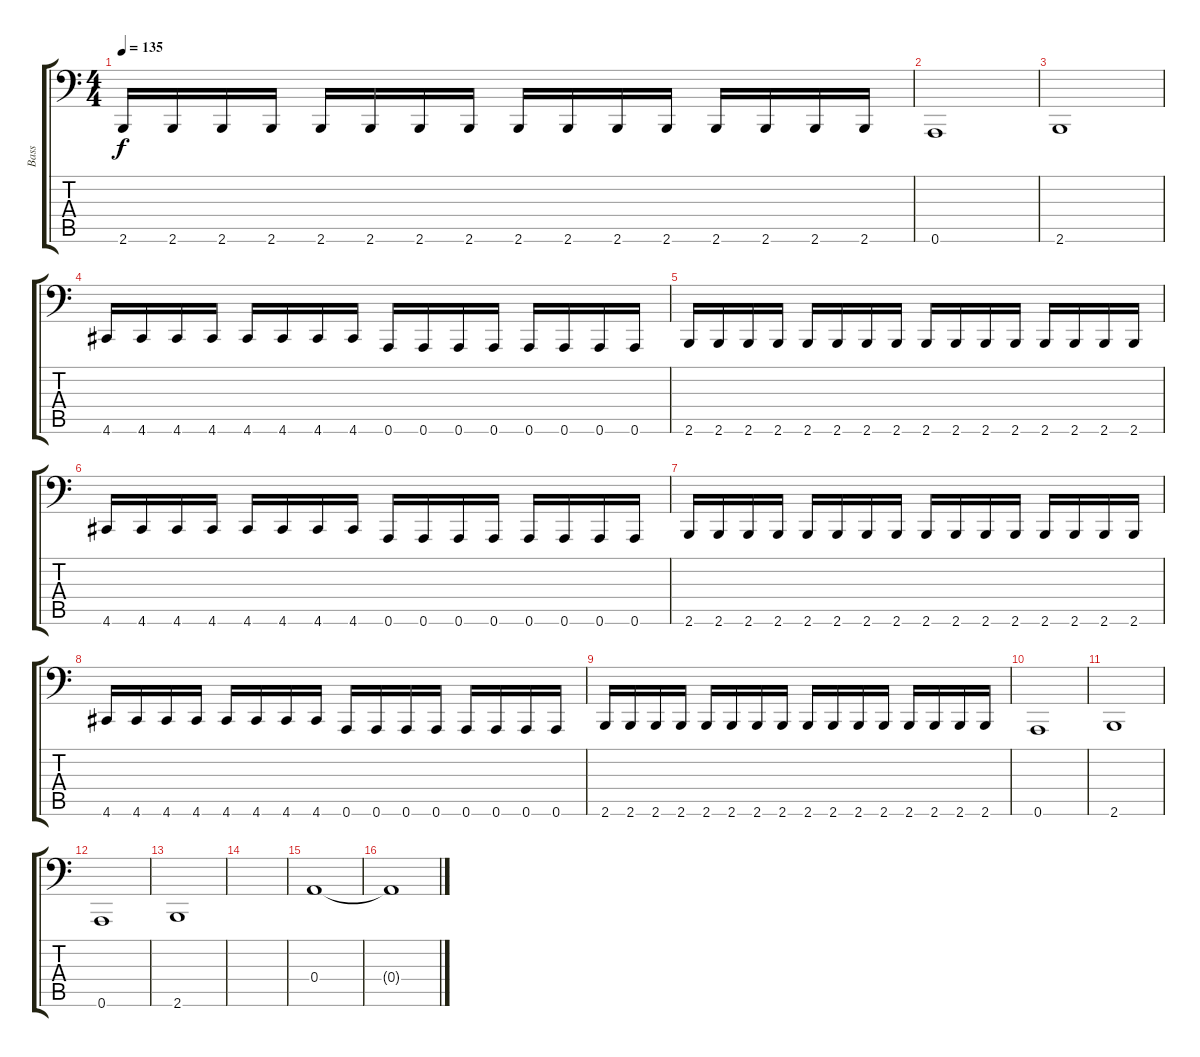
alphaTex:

\track ("Bass" "Bass") {instrument electricbasspick}
\staff {score tabs}
\tuning (B2 Gb2 D2 A1 E1 A0) {hide}
\ts (4 4)
\tempo 135
\clef f4
\ks c
2.6.16{dy f} 2.6.16 2.6.16 2.6.16 2.6.16 2.6.16 2.6.16 2.6.16 2.6.16 2.6.16 2.6.16 2.6.16 2.6.16 2.6.16 2.6.16 2.6.16 |
0.6.1 |
2.6.1 |
4.6.16 4.6.16 4.6.16 4.6.16 4.6.16 4.6.16 4.6.16 4.6.16 0.6.16 0.6.16 0.6.16 0.6.16 0.6.16 0.6.16 0.6.16 0.6.16 |
2.6.16 2.6.16 2.6.16 2.6.16 2.6.16 2.6.16 2.6.16 2.6.16 2.6.16 2.6.16 2.6.16 2.6.16 2.6.16 2.6.16 2.6.16 2.6.16 |
4.6.16 4.6.16 4.6.16 4.6.16 4.6.16 4.6.16 4.6.16 4.6.16 0.6.16 0.6.16 0.6.16 0.6.16 0.6.16 0.6.16 0.6.16 0.6.16 |
2.6.16 2.6.16 2.6.16 2.6.16 2.6.16 2.6.16 2.6.16 2.6.16 2.6.16 2.6.16 2.6.16 2.6.16 2.6.16 2.6.16 2.6.16 2.6.16 |
4.6.16 4.6.16 4.6.16 4.6.16 4.6.16 4.6.16 4.6.16 4.6.16 0.6.16 0.6.16 0.6.16 0.6.16 0.6.16 0.6.16 0.6.16 0.6.16 |
2.6.16 2.6.16 2.6.16 2.6.16 2.6.16 2.6.16 2.6.16 2.6.16 2.6.16 2.6.16 2.6.16 2.6.16 2.6.16 2.6.16 2.6.16 2.6.16 |
0.6.1 |
2.6.1 |
0.6.1 |
2.6.1 |
|
0.4.1 |
0.4{t}.1
